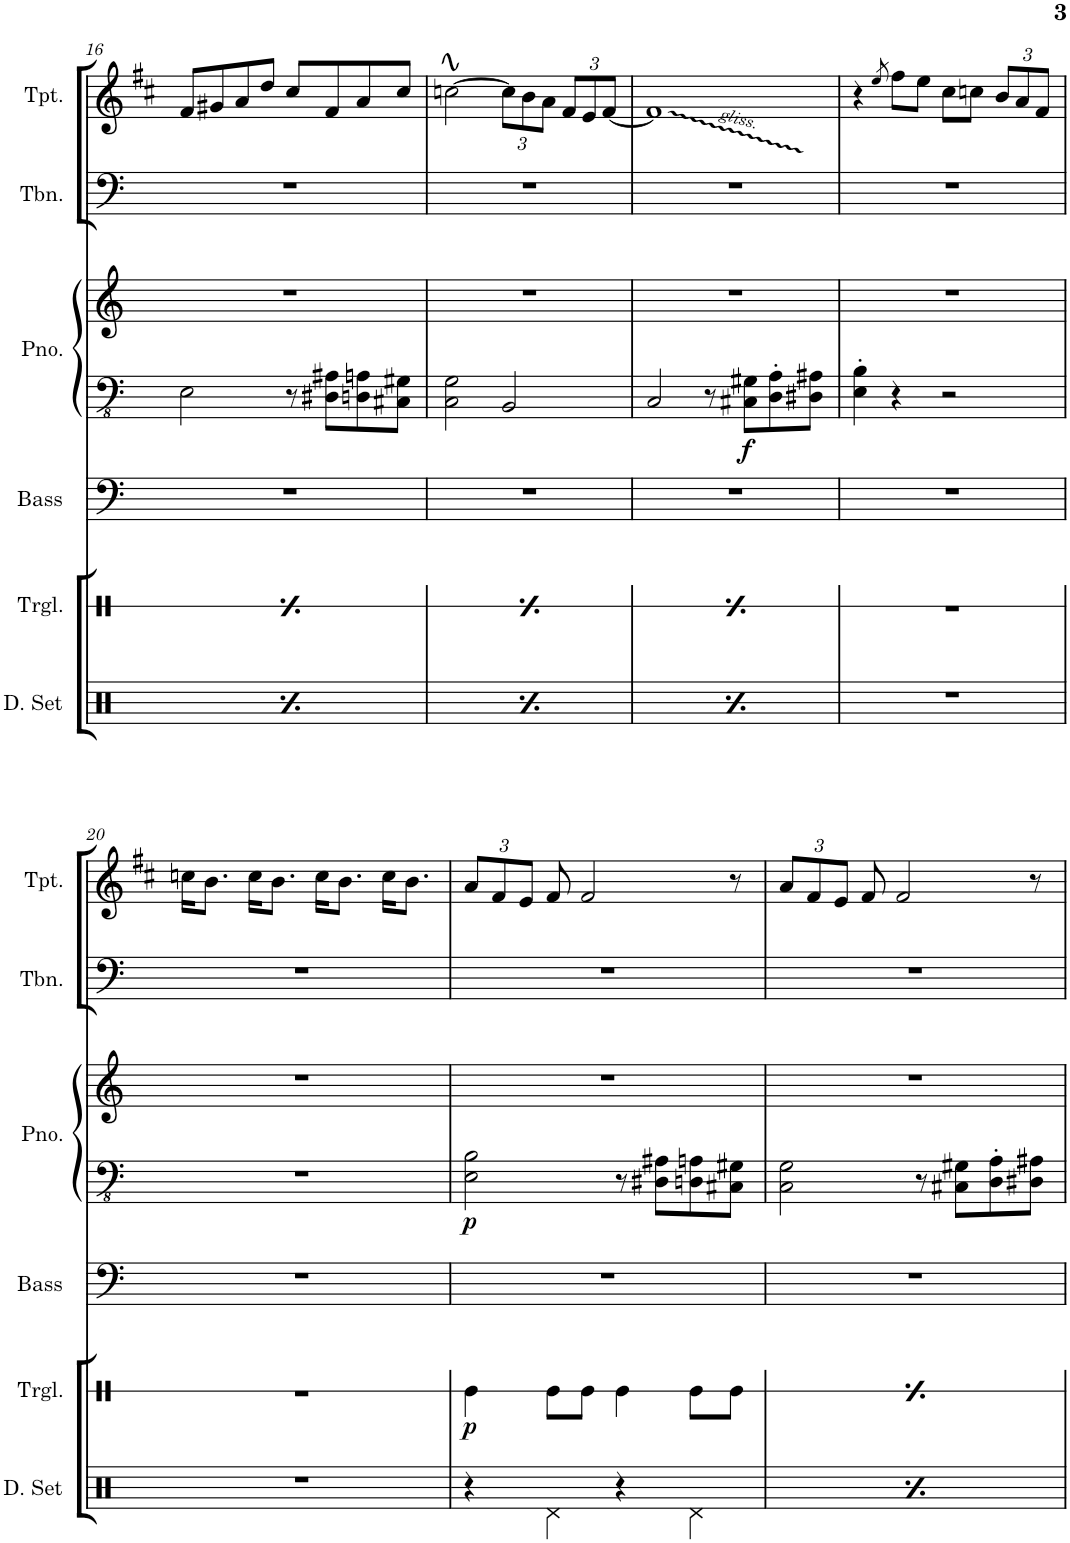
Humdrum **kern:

**kern	**dynam	**kern	**dynam	**kern	**kern	**kern	**dynam	**kern	**kern
*part6	*part6	*part5	*part5	*part4	*part3	*part3	*part3	*part2	*part1
*staff7	*staff7	*staff6	*staff6	*staff5	*staff4	*staff3	*staff3/4	*staff2	*staff1
*I"Drumset	*	*I"Triangle	*	*I"Acoustic Bass	*I"Piano	*	*	*I"Trombone	*I"Trumpet
*I'D. Set	*	*I'Trgl.	*	*I'Bass	*I'Pno.	*	*	*I'Tbn.	*I'Tpt.
!!LO:PB:g=z
*clefX	*	*clefX	*	*clefF4	*clefFv4	*clefG2	*	*clefF4	*clefG2
*	*	*	*	*Trd7c12	*	*	*	*	*Trd1c2
*k[]	*	*k[]	*	*k[]	*k[]	*k[]	*	*k[]	*k[f#c#]
*M4/4	*	*M4/4	*	*M4/4	*M4/4	*M4/4	*	*M4/4	*M4/4
=16	=16	=16	=16	=16	=16	=16	=16	=16	=16
!	!LO:DY:b	!	!LO:DY:b	!	!	!	!	!	!
4r	p	4Re\	p	1r	2EE\	1r	.	1r	8f#/L
.	.	.	.	.	.	.	.	.	8g#X/
4Rd\	.	8Re\L	.	.	.	.	.	.	8a/
.	.	8Re\J	.	.	.	.	.	.	8dd/J
4r	.	4Re\	.	.	8r	.	.	.	8cc#/L
.	.	.	.	.	8DD#X\ 8AA#X\L	.	.	.	8f#/
4Rd\	.	8Re\L	.	.	8DDn\ 8AAn\	.	.	.	8a/
.	.	8Re\J	.	.	8CC#X\ 8GG#X\J	.	.	.	8cc#/J
=17	=17	=17	=17	=17	=17	=17	=17	=17	=17
!	!LO:DY:b	!	!LO:DY:b	!	!	!	!	!	!
4r	p	4Re\	p	1r	2CC\ 2GG\	1r	.	1r	[2ccn\
4Rd\	.	8Re\L	.	.	.	.	.	.	.
.	.	8Re\J	.	.	.	.	.	.	.
*	*	*	*	*	*	*	*	*	*Xbrackettup
4r	.	4Re\	.	.	2BBB/	.	.	.	12cc\L]
.	.	.	.	.	.	.	.	.	12b\
.	.	.	.	.	.	.	.	.	12a\J
4Rd\	.	8Re\L	.	.	.	.	.	.	12f#/L
.	.	.	.	.	.	.	.	.	12e/
.	.	8Re\J	.	.	.	.	.	.	.
.	.	.	.	.	.	.	.	.	[12f#/J
=18	=18	=18	=18	=18	=18	=18	=18	=18	=18
!	!LO:DY:b	!	!LO:DY:b	!	!	!	!	!	!
4r	p	4Re\	p	1r	2CC/	1r	.	1r	1f#]
4Rd\	.	8Re\L	.	.	.	.	.	.	.
.	.	8Re\J	.	.	.	.	.	.	.
4r	.	4Re\	.	.	8r	.	.	.	.
!	!	!	!	!	!	!	!LO:DY:b=2	!	!
.	.	.	.	.	8CC#X\ 8GG#X\L	.	f	.	.
4Rd\	.	8Re\L	.	.	8DD\' 8AA\'	.	.	.	.
.	.	8Re\J	.	.	8DD#X\ 8AA#X\J	.	.	.	.
=19	=19	=19	=19	=19	=19	=19	=19	=19	=19
1r	.	1r	.	1r	4EE\' 4BB\'	1r	.	1r	4r
.	.	.	.	.	.	.	.	.	8qee/
.	.	.	.	.	4r	.	.	.	8ff#\L
.	.	.	.	.	.	.	.	.	8ee\J
.	.	.	.	.	2r	.	.	.	8cc#\L
.	.	.	.	.	.	.	.	.	8ccn\J
.	.	.	.	.	.	.	.	.	12b/L
.	.	.	.	.	.	.	.	.	12a/
.	.	.	.	.	.	.	.	.	12f#/J
!!LO:LB:g=z
=20	=20	=20	=20	=20	=20	=20	=20	=20	=20
1r	.	1r	.	1r	1r	1r	.	1r	16ccn\KL
.	.	.	.	.	.	.	.	.	8.b\J
.	.	.	.	.	.	.	.	.	16cc\KL
.	.	.	.	.	.	.	.	.	8.b\J
.	.	.	.	.	.	.	.	.	16cc\KL
.	.	.	.	.	.	.	.	.	8.b\J
.	.	.	.	.	.	.	.	.	16cc\KL
.	.	.	.	.	.	.	.	.	8.b\J
=21	=21	=21	=21	=21	=21	=21	=21	=21	=21
!	!	!	!LO:DY:b	!	!	!	!LO:DY:b=2	!	!
4r	.	4Re\	p	1r	2EE\ 2BB\	1r	p	1r	12a/L
.	.	.	.	.	.	.	.	.	12f#/
.	.	.	.	.	.	.	.	.	12e/J
4Rd\	.	8Re\L	.	.	.	.	.	.	8f#/
.	.	8Re\J	.	.	.	.	.	.	2f#/
4r	.	4Re\	.	.	8r	.	.	.	.
.	.	.	.	.	8DD#X\ 8AA#X\L	.	.	.	.
4Rd\	.	8Re\L	.	.	8DDn\ 8AAn\	.	.	.	.
.	.	8Re\J	.	.	8CC#X\ 8GG#X\J	.	.	.	8r
=22	=22	=22	=22	=22	=22	=22	=22	=22	=22
!	!	!	!LO:DY:b	!	!	!	!	!	!
4r	.	4Re\	p	1r	2CC\ 2GG\	1r	.	1r	12a/L
.	.	.	.	.	.	.	.	.	12f#/
.	.	.	.	.	.	.	.	.	12e/J
4Rd\	.	8Re\L	.	.	.	.	.	.	8f#/
.	.	8Re\J	.	.	.	.	.	.	2f#/
4r	.	4Re\	.	.	8r	.	.	.	.
.	.	.	.	.	8CC#X\ 8GG#X\L	.	.	.	.
4Rd\	.	8Re\L	.	.	8DD\' 8AA\'	.	.	.	.
.	.	8Re\J	.	.	8DD#X\ 8AA#X\J	.	.	.	8r
=	=	=	=	=	=	=	=	=	=
*-	*-	*-	*-	*-	*-	*-	*-	*-	*-
